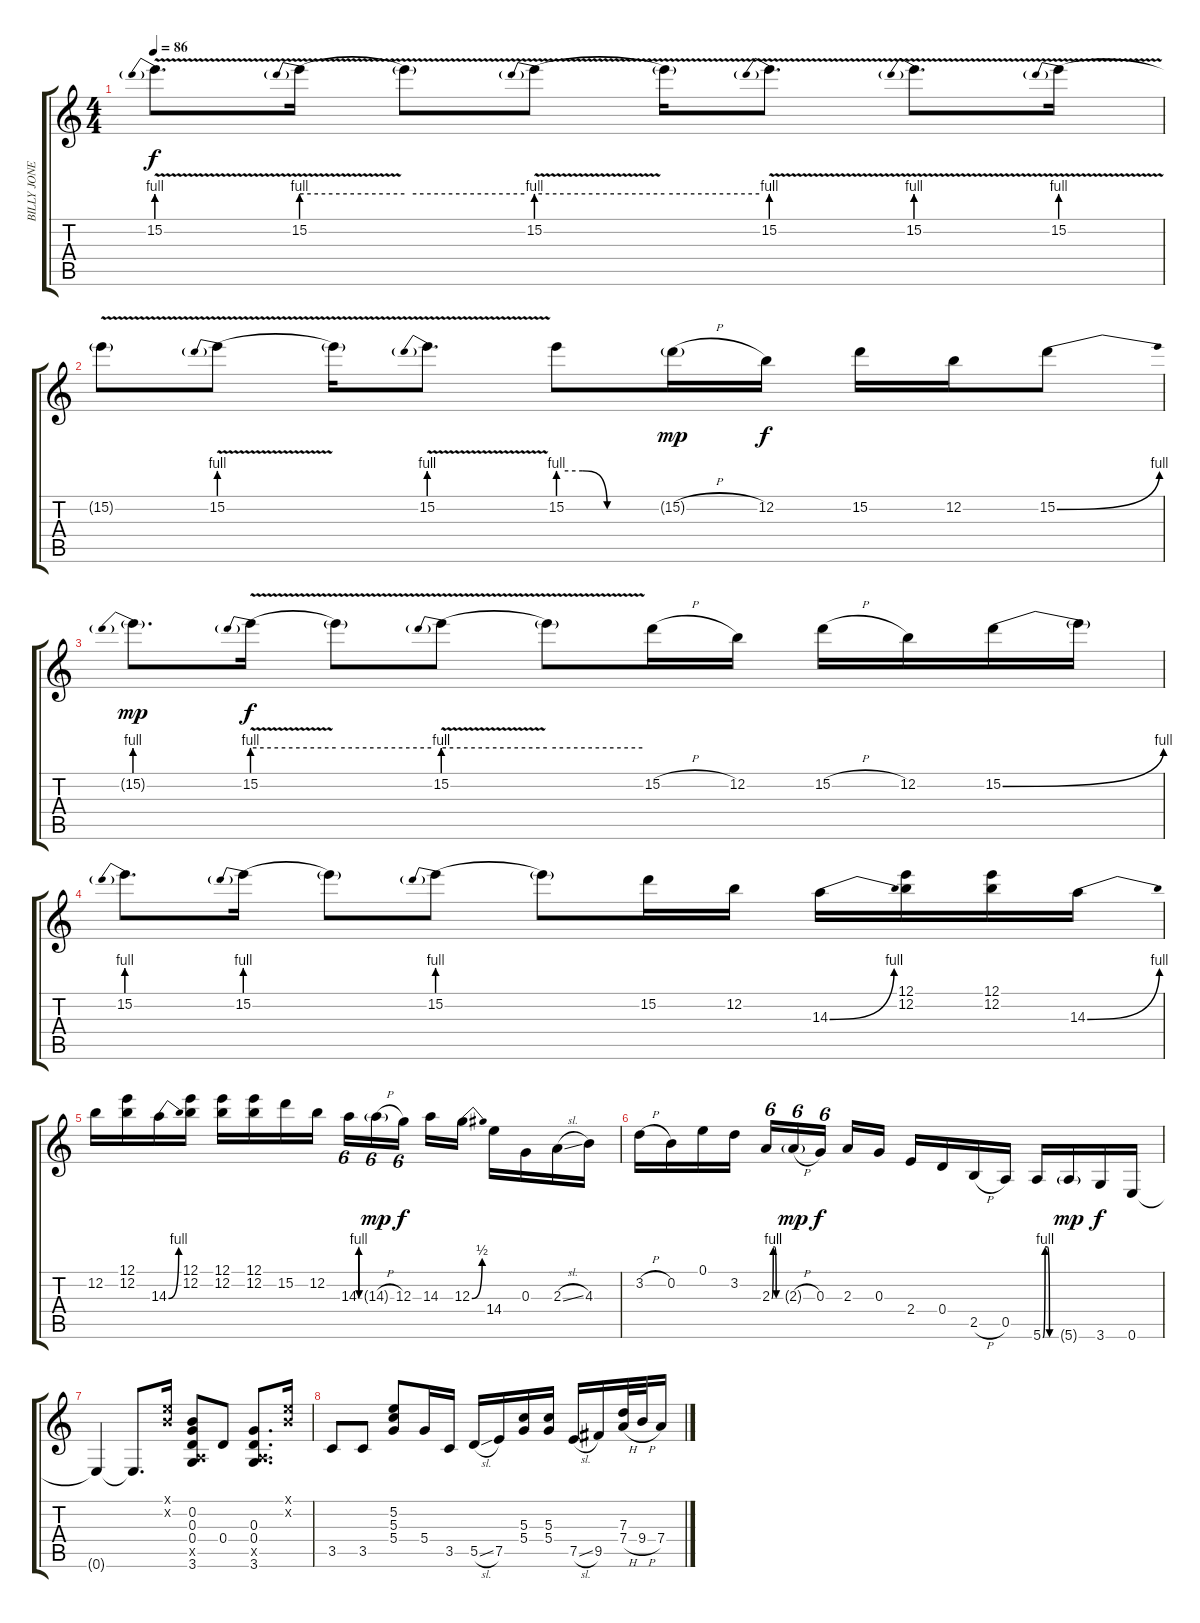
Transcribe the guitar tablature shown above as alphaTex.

\track ("BILLY JONES" "BILLY JONE") {instrument electricguitarclean}
\staff {score tabs}
\tuning (E4 B3 G3 D3 A2 E2) {hide}
\ts (4 4)
\tempo 86
\clef g2
\ks c
15.2{be (prebend 0 4 60 4) v}.8{d dy f} 15.2{be (prebend 0 4 60 4) v}.16 15.2{be (hold 0 4 60 4) v t}.8 15.2{be (prebend 0 4 60 4) v}.8 15.2{be (hold 0 4 60 4) v t}.16 15.2{be (prebend 0 4 60 4) v}.8{d} 15.2{be (prebend 0 4 60 4) v}.8{d} 15.2{be (prebend 0 4 60 4) v}.16 |
15.2{t}.8 15.2{be (prebend 0 4 60 4) v}.8 15.2{t}.16 15.2{be (prebend 0 4 60 4) v}.8{d} 15.2{be (custom 0 4 15 4 30 0 60 0)}.8 15.2{h g}.16{dy mp} 12.2.16{dy f} 15.2.16 12.2.16 15.2{be (bend 0 0 60 4)}.8 |
15.2{be (prebend 0 4 60 4) g}.8{d dy mp} 15.2{be (prebend 0 4 60 4) v}.16{dy f} 15.2{be (hold 0 4 60 4) v t}.8 15.2{be (prebend 0 4 60 4) v}.8 15.2{be (hold 0 4 60 4) v t}.8 15.2{h}.16 12.2.16 15.2{h}.16 12.2.16 15.2{be (bend 0 0 60 4)}.16 15.2{t}.16 |
15.2{be (prebend 0 4 60 4)}.8{d} 15.2{be (prebend 0 4 60 4)}.16 15.2{t}.8 15.2{be (prebend 0 4 60 4)}.8 15.2{t}.8 15.2.16 12.2.16 14.3{be (bend 0 0 60 4)}.16 (12.1 12.2).16 (12.1 12.2).16 14.3{be (bend 0 0 60 4)}.16 |
12.2.16 (12.1 12.2).16 14.3{be (bend 0 0 60 4)}.16 (12.1 12.2).16 (12.1 12.2).16 (12.1 12.2).16 15.2.16 12.2.16 14.3{be (custom 0 0 10 4 20 4 30 0 60 0)}.16{tu (6 4)} 14.3{h g}.16{tu (6 4) dy mp} 12.3.16{tu (6 4) dy f beam splitsecondary} 14.3.16 12.3{be (bend 0 0 60 2)}.16 14.4.16 0.3.16 2.3{sl}.16 4.3.16 |
3.2{h}.16 0.2.16 0.1.16 3.2.16 2.3{be (custom 0 0 10 4 20 4 30 0 60 0)}.16{tu (6 4)} 2.3{h g}.16{tu (6 4) dy mp} 0.3.16{tu (6 4) dy f beam splitsecondary} 2.3.16 0.3.16 2.4.16 0.4.16 2.5{h}.16 0.5.16 5.6{be (custom 0 0 10 4 20 4 30 0 60 0)}.16 5.6{g}.16{dy mp} 3.6.16{dy f} 0.6.16 |
0.6{t}.4 0.6{t}.8{d} (0.1{x} 0.2{x}).16 (0.2 0.3 0.4 0.5{x} 3.6).8 0.4.8 (0.3 0.4 0.5{x} 3.6).8{d} (0.1{x} 0.2{x}).16 |
3.5.8 3.5.8 (5.2 5.3 5.4).8 5.4.16 3.5.16 5.5{sl}.16 7.5.16 (5.3 5.4).16 (5.3 5.4).16 7.5{sl}.16 9.5.16 (7.3 7.4{h}).32 9.4{h}.32 7.4.16
